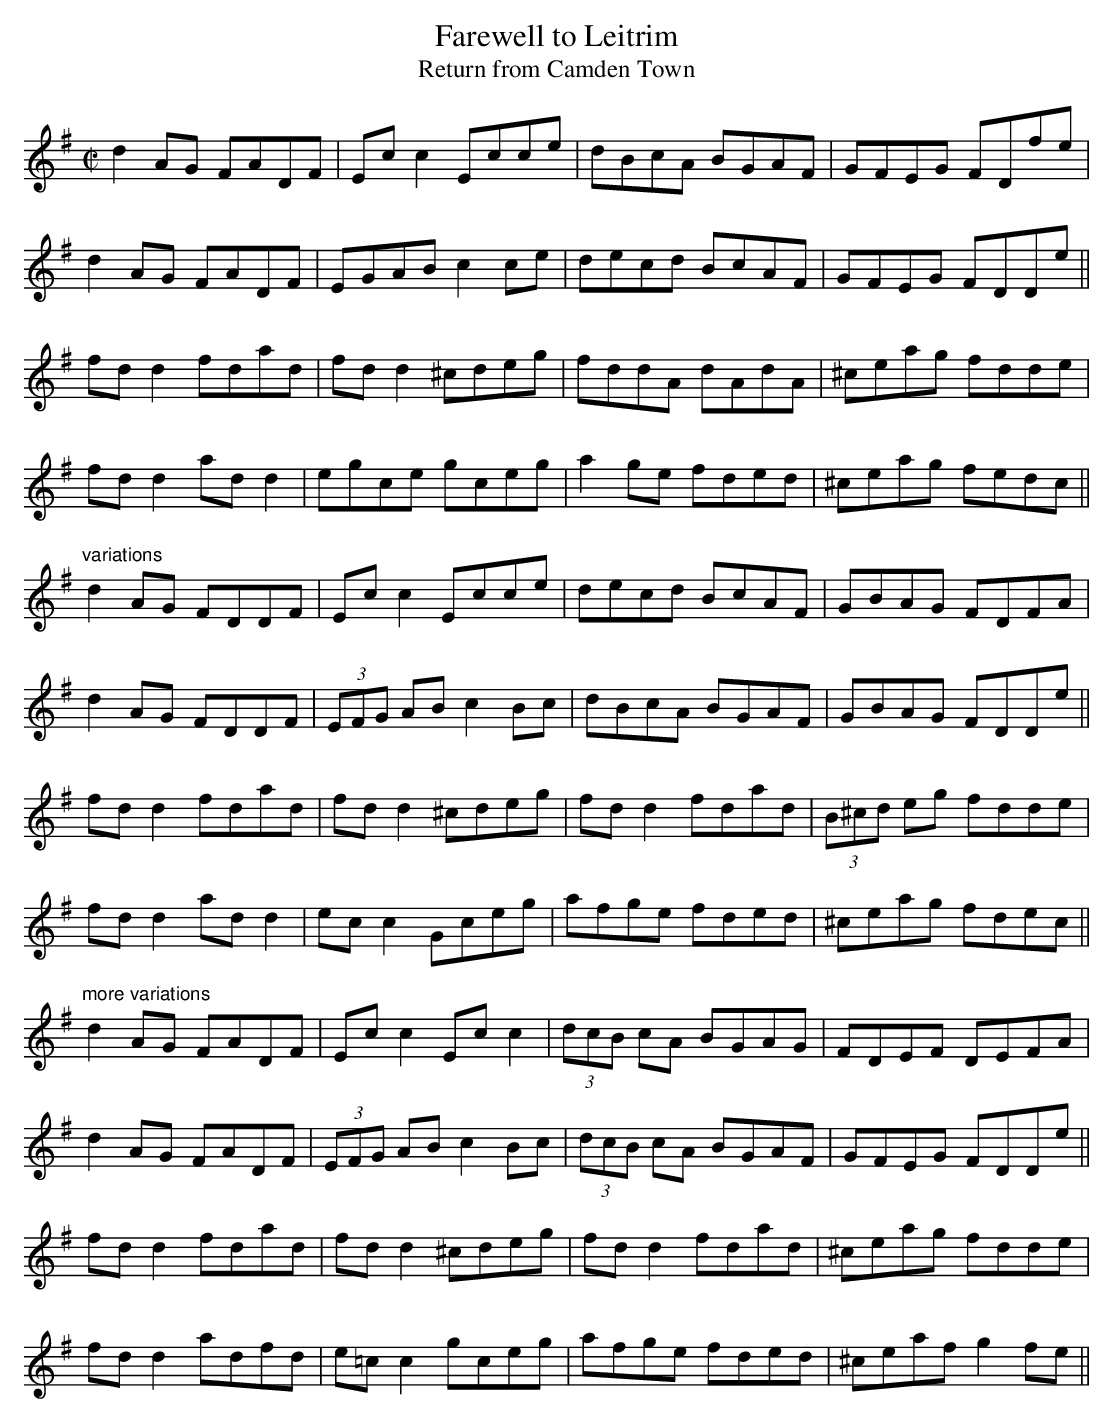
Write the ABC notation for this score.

X:1
T:Farewell to Leitrim
T:Return from Camden Town
M:C|
K:Dmix
d2AG FADF|Ecc2 Ecce|dBcA BGAF|GFEG FDfe|
d2AG FADF|EGAB c2ce|decd BcAF|GFEG FDDe||
fdd2 fdad|fdd2 ^cdeg|fddA dAdA|^ceag fdde|
fdd2 add2|egce gceg|a2ge fded|^ceag fedc||
"variations"
d2AG FDDF|Ecc2 Ecce|decd BcAF|GBAG FDFA|
d2AG FDDF|(3EFG AB c2Bc|dBcA BGAF|GBAG FDDe||
fdd2 fdad|fdd2 ^cdeg|fdd2 fdad|(3B^cd eg fdde|
fdd2 add2|ecc2 Gceg|afge fded|^ceag fdec||
"more variations"
d2AG FADF|Ecc2 Ecc2|(3dcB cA BGAG|FDEF DEFA|
d2AG FADF|(3EFG AB c2Bc|(3dcB cA BGAF|GFEG FDDe||
fdd2 fdad|fdd2 ^cdeg|fdd2 fdad|^ceag fdde|
fdd2 adfd|e=cc2 gceg|afge fded|^ceaf g2fe||
